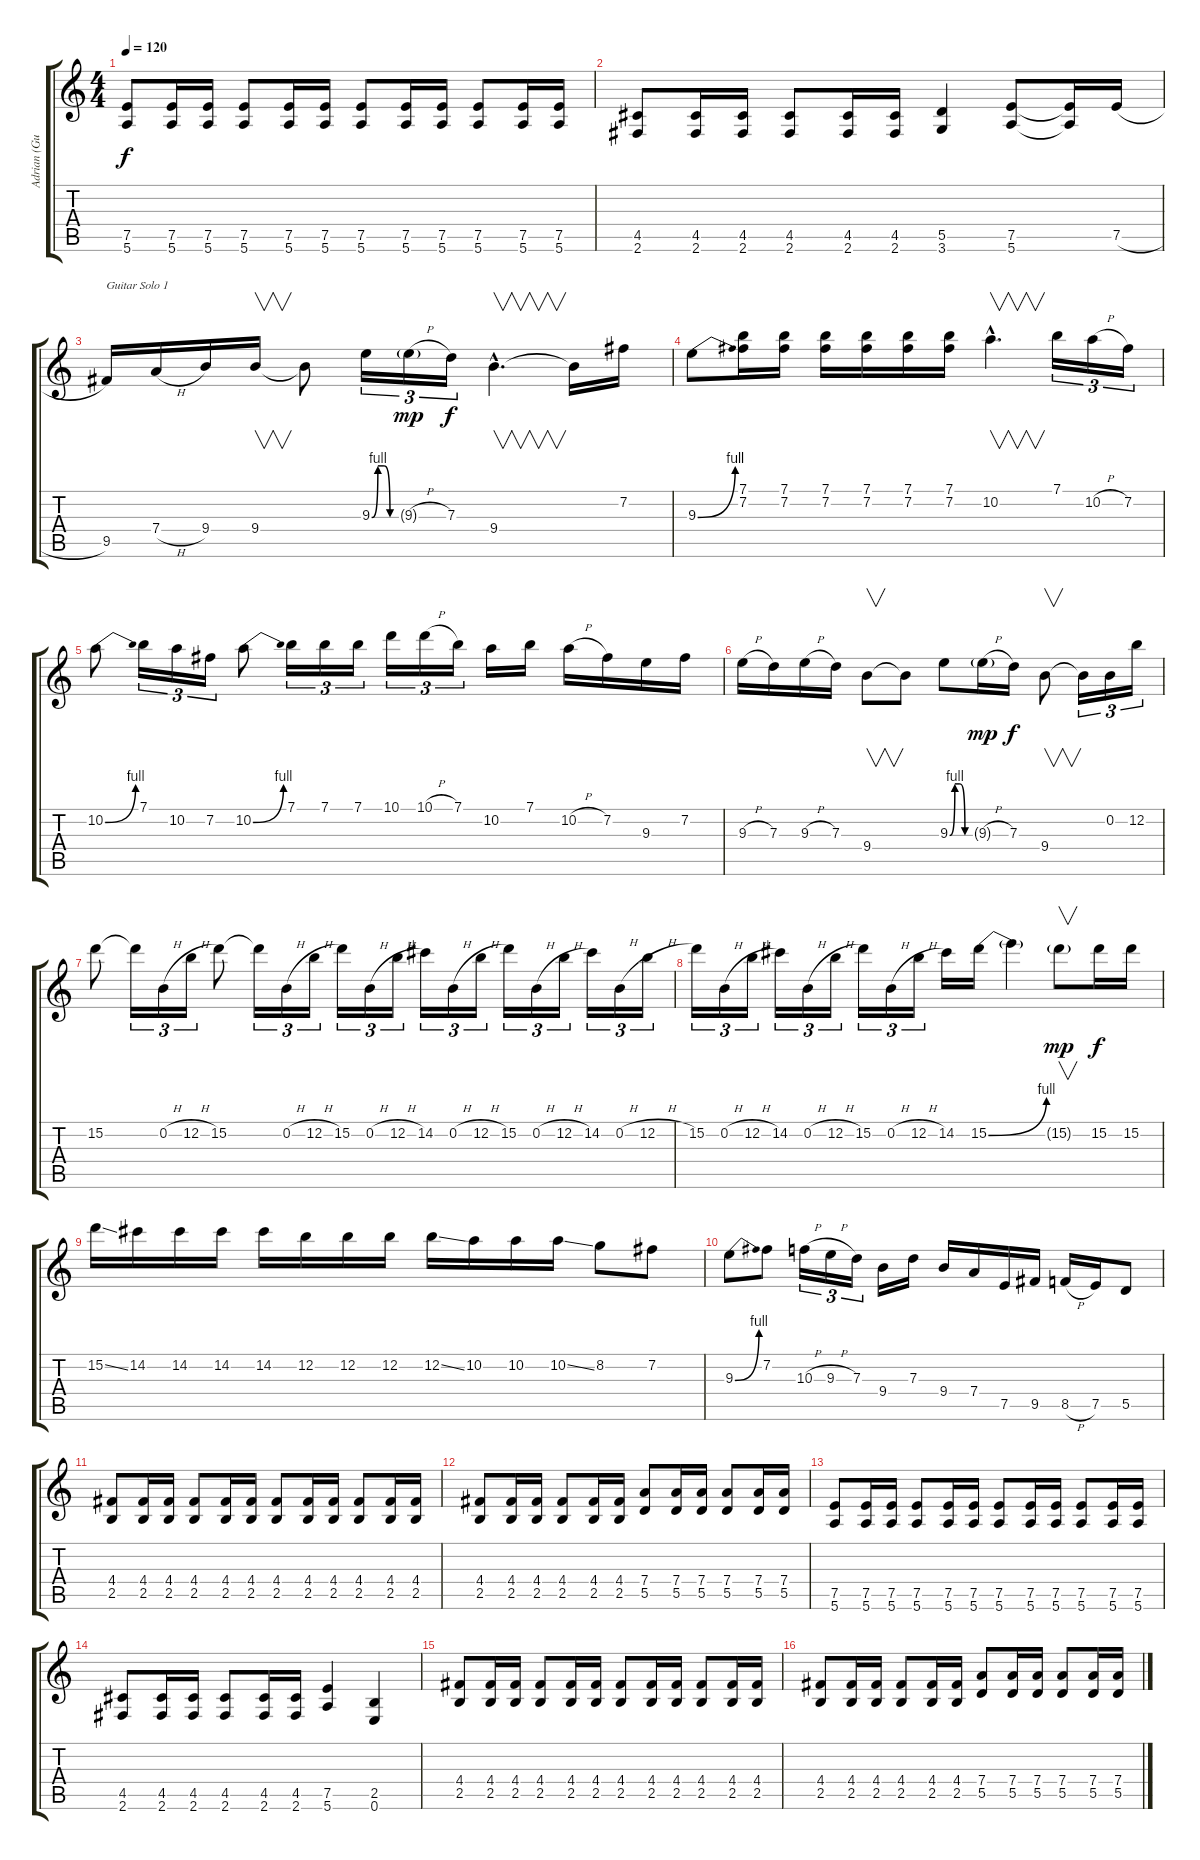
\track ("Adrian (Guitar)" "Adrian (Gu") {instrument distortionguitar}
\staff {score tabs}
\tuning (E4 B3 G3 D3 A2 E2) {hide}
\ts (4 4)
\tempo 120
\clef g2
\ks c
(7.5 5.6).8{dy f} (7.5 5.6).16 (7.5 5.6).16 (7.5 5.6).8 (7.5 5.6).16 (7.5 5.6).16 (7.5 5.6).8 (7.5 5.6).16 (7.5 5.6).16 (7.5 5.6).8 (7.5 5.6).16 (7.5 5.6).16 |
(4.5 2.6).8 (4.5 2.6).16 (4.5 2.6).16 (4.5 2.6).8 (4.5 2.6).16 (4.5 2.6).16 (5.5 3.6).4 (7.5 5.6).8 (7.5{t} 5.6{t}).16 7.5{h}.16{volume 9} |
9.5.16{txt "Guitar Solo 1"} 7.4{h}.16 9.4.16 9.4.16{v} 9.4{t}.8 9.3{be (custom 0 0 15 4 30 4 45 0 60 0)}.16{tu (3 2)} 9.3{h g}.16{tu (3 2) dy mp} 7.3.16{tu (3 2) dy f} 9.4{hac}.4{v d} 9.4{t}.16 7.2.16 |
9.3{be (bend 0 0 60 4)}.8 (7.1 7.2).16 (7.1 7.2).16 (7.1 7.2).16 (7.1 7.2).16 (7.1 7.2).16 (7.1 7.2).16 10.2{hac}.4{v d} 7.1.16{tu (3 2)} 10.2{h}.16{tu (3 2)} 7.2.16{tu (3 2)} |
10.2{be (bend 0 0 60 4)}.8 7.1.16{tu (3 2)} 10.2.16{tu (3 2)} 7.2.16{tu (3 2)} 10.2{be (bend 0 0 60 4)}.8 7.1.16{tu (3 2)} 7.1.16{tu (3 2)} 7.1.16{tu (3 2)} 10.1.16{tu (3 2)} 10.1{h}.16{tu (3 2)} 7.1.16{tu (3 2)} 10.2.16 7.1.16 10.2{h}.16 7.2.16 9.3.16 7.2.16 |
9.3{h}.16 7.3.16 9.3{h}.16 7.3.16 9.4.8{v} 9.4{t}.8 9.3{be (custom 0 0 15 4 30 4 45 0 60 0)}.8 9.3{h g}.16{dy mp} 7.3.16{dy f} 9.4.8{v} 9.4{t}.16{tu (3 2)} 0.2.16{tu (3 2)} 12.2.16{tu (3 2)} |
15.2.8 15.2{t}.16{tu (3 2)} 0.2{h}.16{tu (3 2)} 12.2{h}.16{tu (3 2)} 15.2.8 15.2{t}.16{tu (3 2)} 0.2{h}.16{tu (3 2)} 12.2{h}.16{tu (3 2)} 15.2.16{tu (3 2)} 0.2{h}.16{tu (3 2)} 12.2{h}.16{tu (3 2)} 14.2.16{tu (3 2)} 0.2{h}.16{tu (3 2)} 12.2{h}.16{tu (3 2)} 15.2.16{tu (3 2)} 0.2{h}.16{tu (3 2)} 12.2{h}.16{tu (3 2)} 14.2.16{tu (3 2)} 0.2{h}.16{tu (3 2)} 12.2{h}.16{tu (3 2)} |
15.2.16{tu (3 2)} 0.2{h}.16{tu (3 2)} 12.2{h}.16{tu (3 2)} 14.2.16{tu (3 2)} 0.2{h}.16{tu (3 2)} 12.2{h}.16{tu (3 2)} 15.2.16{tu (3 2)} 0.2{h}.16{tu (3 2)} 12.2{h}.16{tu (3 2)} 14.2.16 15.2{be (bend 0 0 60 4)}.16 15.2{t}.4 15.2{g}.8{v dy mp} 15.2.16{dy f} 15.2.16 |
15.2{ss}.16 14.2.16 14.2.16 14.2.16 14.2.16 12.2.16 12.2.16 12.2.16 12.2{ss}.16 10.2.16 10.2.16 10.2{ss}.16 8.2.8 7.2.8 |
9.3{be (bend 0 0 60 4)}.8 7.2.8 10.3{h}.16{tu (3 2)} 9.3{h}.16{tu (3 2)} 7.3.16{tu (3 2)} 9.4.16 7.3.16 9.4.16 7.4.16 7.5.16 9.5.16 8.5{h}.16 7.5.16 5.5.8 |
(4.4 2.5).8{volume 6} (4.4 2.5).16 (4.4 2.5).16 (4.4 2.5).8 (4.4 2.5).16 (4.4 2.5).16 (4.4 2.5).8 (4.4 2.5).16 (4.4 2.5).16 (4.4 2.5).8 (4.4 2.5).16 (4.4 2.5).16 |
(4.4 2.5).8 (4.4 2.5).16 (4.4 2.5).16 (4.4 2.5).8 (4.4 2.5).16 (4.4 2.5).16 (7.4 5.5).8 (7.4 5.5).16 (7.4 5.5).16 (7.4 5.5).8 (7.4 5.5).16 (7.4 5.5).16 |
(7.5 5.6).8 (7.5 5.6).16 (7.5 5.6).16 (7.5 5.6).8 (7.5 5.6).16 (7.5 5.6).16 (7.5 5.6).8 (7.5 5.6).16 (7.5 5.6).16 (7.5 5.6).8 (7.5 5.6).16 (7.5 5.6).16 |
(4.5 2.6).8 (4.5 2.6).16 (4.5 2.6).16 (4.5 2.6).8 (4.5 2.6).16 (4.5 2.6).16 (7.5 5.6).4 (2.5 0.6).4 |
(4.4 2.5).8 (4.4 2.5).16 (4.4 2.5).16 (4.4 2.5).8 (4.4 2.5).16 (4.4 2.5).16 (4.4 2.5).8 (4.4 2.5).16 (4.4 2.5).16 (4.4 2.5).8 (4.4 2.5).16 (4.4 2.5).16 |
(4.4 2.5).8 (4.4 2.5).16 (4.4 2.5).16 (4.4 2.5).8 (4.4 2.5).16 (4.4 2.5).16 (7.4 5.5).8 (7.4 5.5).16 (7.4 5.5).16 (7.4 5.5).8 (7.4 5.5).16 (7.4 5.5).16
